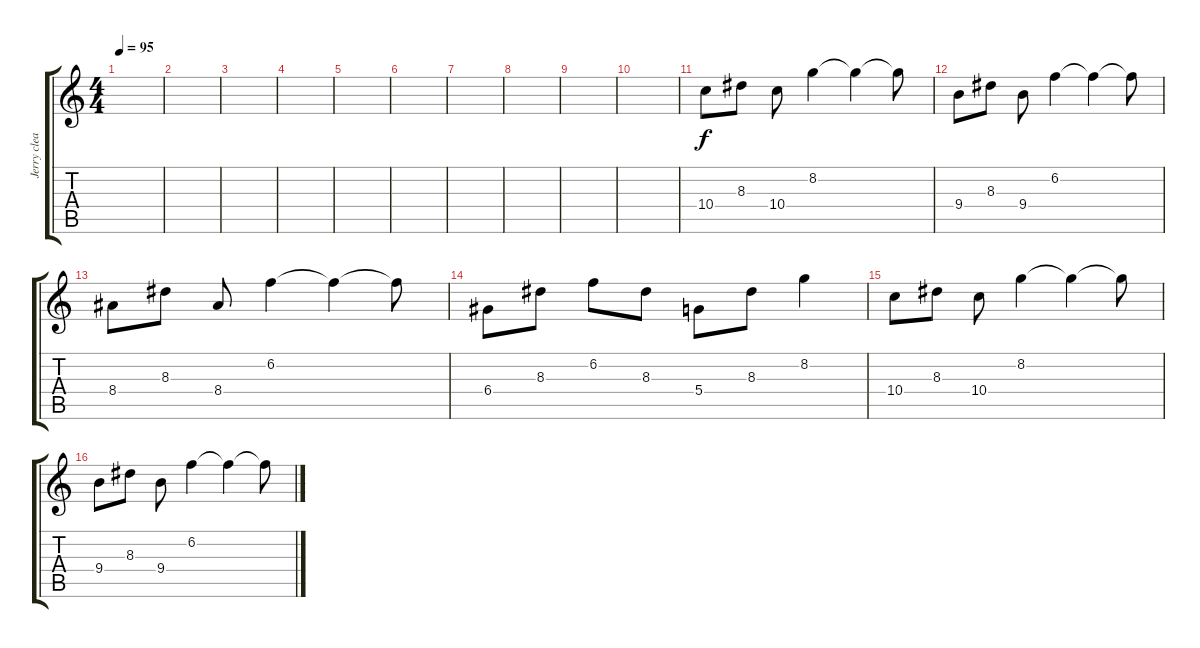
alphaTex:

\track ("Jerry clean" "Jerry clea") {instrument electricguitarjazz}
\staff {score tabs}
\tuning (E4 B3 G3 D3 A2 D2) {hide}
\ts (4 4)
\tempo 95
\clef g2
\ks c
|
|
|
|
|
|
|
|
|
|
10.4.8 8.3.8 10.4.8 8.2.4 8.2{t}.4 8.2{t}.8 |
9.4.8 8.3.8 9.4.8 6.2.4 6.2{t}.4 6.2{t}.8 |
8.4.8 8.3.8 8.4.8 6.2.4 6.2{t}.4 6.2{t}.8 |
6.4.8 8.3.8 6.2.8 8.3.8 5.4.8 8.3.8 8.2.4 |
10.4.8 8.3.8 10.4.8 8.2.4 8.2{t}.4 8.2{t}.8 |
9.4.8 8.3.8 9.4.8 6.2.4 6.2{t}.4 6.2{t}.8
